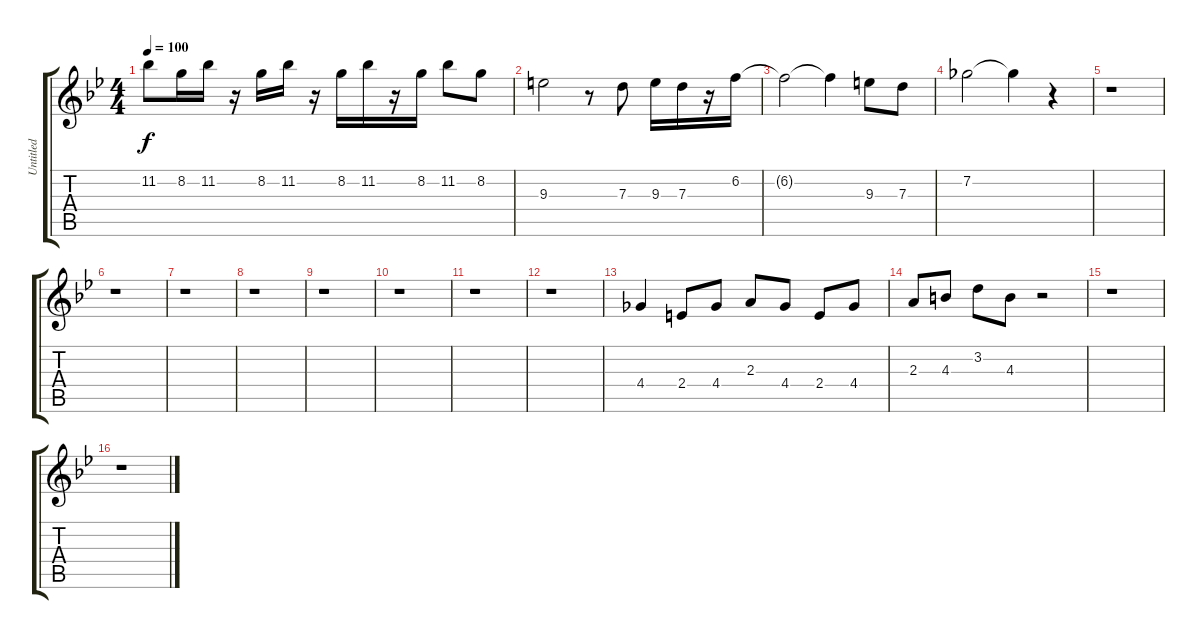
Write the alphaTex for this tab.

\track ("Untitled" "Untitled") {instrument acousticguitarsteel}
\staff {score tabs}
\tuning (E4 B3 G3 D3 A2 E2) {hide}
\ts (4 4)
\tempo 100
\clef g2
\ks bb
11.2.8{dy f} 8.2.16 11.2.16 r.16 8.2.16 11.2.16 r.16 8.2.16 11.2.16 r.16 8.2.16 11.2.8 8.2.8 |
9.3.2 r.8 7.3.8 9.3.16 7.3.16 r.16 6.2.16 |
6.2{t}.2 6.2{t}.4 9.3.8 7.3.8 |
7.2.2 7.2{t}.4 r.4 |
r.1 |
r.1 |
r.1 |
r.1 |
r.1 |
r.1 |
r.1 |
r.1 |
4.4.4 2.4.8 4.4.8 2.3.8 4.4.8 2.4.8 4.4.8 |
2.3.8 4.3.8 3.2.8 4.3.8 r.2 |
r.1 |
r.1
